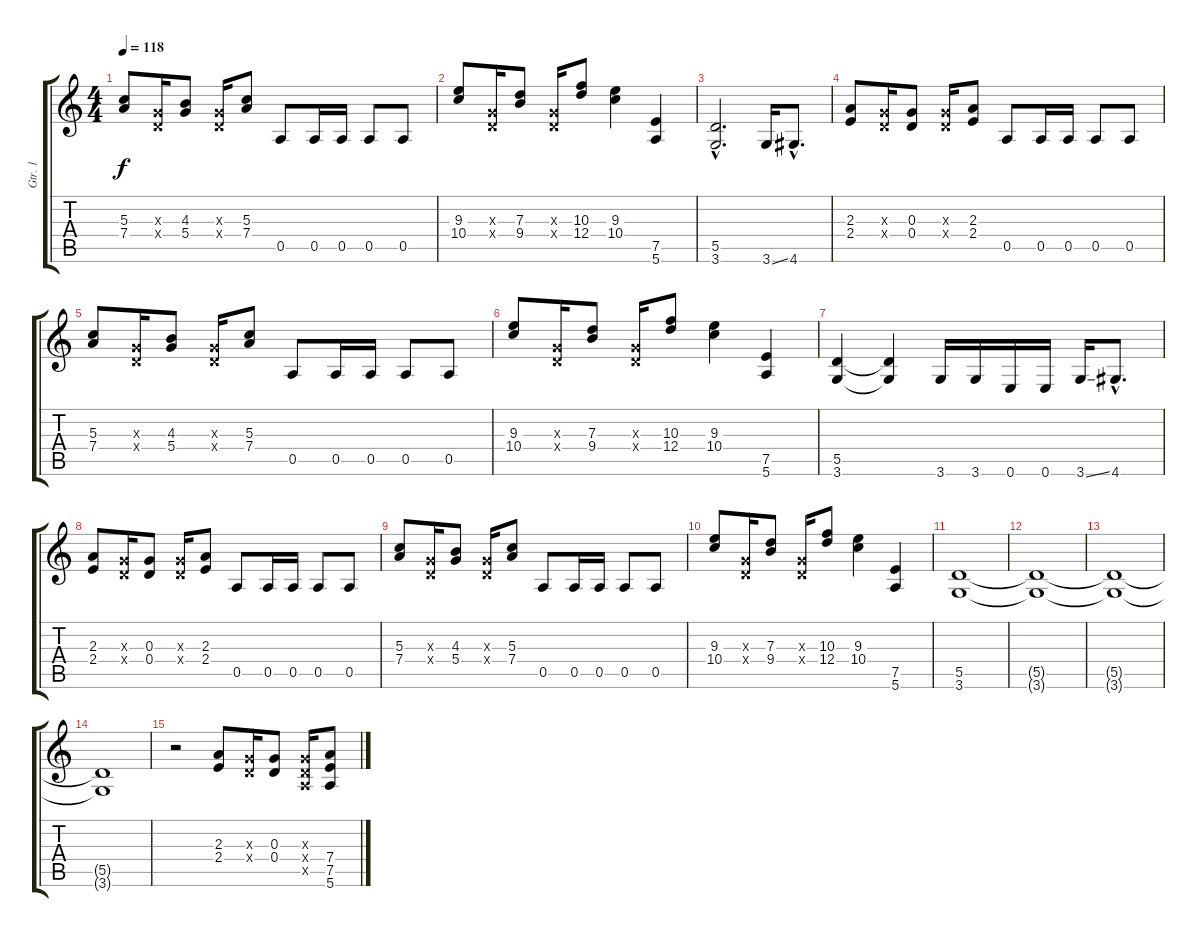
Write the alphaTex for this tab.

\track ("Gtr. 1" "Gtr. 1") {instrument distortionguitar}
\staff {score tabs}
\tuning (E4 B3 G3 D3 A2 E2) {hide}
\ts (4 4)
\tempo 118
\clef g2
\ks c
(5.3 7.4).8{dy f} (0.3{x} 0.4{x}).16 (4.3 5.4).8 (0.3{x} 0.4{x}).16 (5.3 7.4).8 0.5.8 0.5.16 0.5.16 0.5.8 0.5.8 |
(9.3 10.4).8 (0.3{x} 0.4{x}).16 (7.3 9.4).8 (0.3{x} 0.4{x}).16 (10.3 12.4).8 (9.3 10.4).4 (7.5 5.6).4 |
(5.5{hac} 3.6{hac}).2{d} 3.6{ss}.16 4.6{hac}.8{d} |
(2.3 2.4).8 (0.3{x} 0.4{x}).16 (0.3 0.4).8 (0.3{x} 0.4{x}).16 (2.3 2.4).8 0.5.8 0.5.16 0.5.16 0.5.8 0.5.8 |
(5.3 7.4).8 (0.3{x} 0.4{x}).16 (4.3 5.4).8 (0.3{x} 0.4{x}).16 (5.3 7.4).8 0.5.8 0.5.16 0.5.16 0.5.8 0.5.8 |
(9.3 10.4).8 (0.3{x} 0.4{x}).16 (7.3 9.4).8 (0.3{x} 0.4{x}).16 (10.3 12.4).8 (9.3 10.4).4 (7.5 5.6).4 |
(5.5 3.6).4 (5.5{t} 3.6{t}).4 3.6.16 3.6.16 0.6.16 0.6.16 3.6{ss}.16 4.6{hac}.8{d} |
(2.3 2.4).8 (0.3{x} 0.4{x}).16 (0.3 0.4).8 (0.3{x} 0.4{x}).16 (2.3 2.4).8 0.5.8 0.5.16 0.5.16 0.5.8 0.5.8 |
(5.3 7.4).8 (0.3{x} 0.4{x}).16 (4.3 5.4).8 (0.3{x} 0.4{x}).16 (5.3 7.4).8 0.5.8 0.5.16 0.5.16 0.5.8 0.5.8 |
(9.3 10.4).8 (0.3{x} 0.4{x}).16 (7.3 9.4).8 (0.3{x} 0.4{x}).16 (10.3 12.4).8 (9.3 10.4).4 (7.5 5.6).4 |
(5.5 3.6).1 |
(5.5{t} 3.6{t}).1 |
(5.5{t} 3.6{t}).1 |
(5.5{t} 3.6{t}).1 |
r.2 (2.3 2.4).8 (0.3{x} 0.4{x}).16 (0.3 0.4).8 (0.3{x} 0.4{x} 0.5{x}).16 (7.4 7.5 5.6).8
